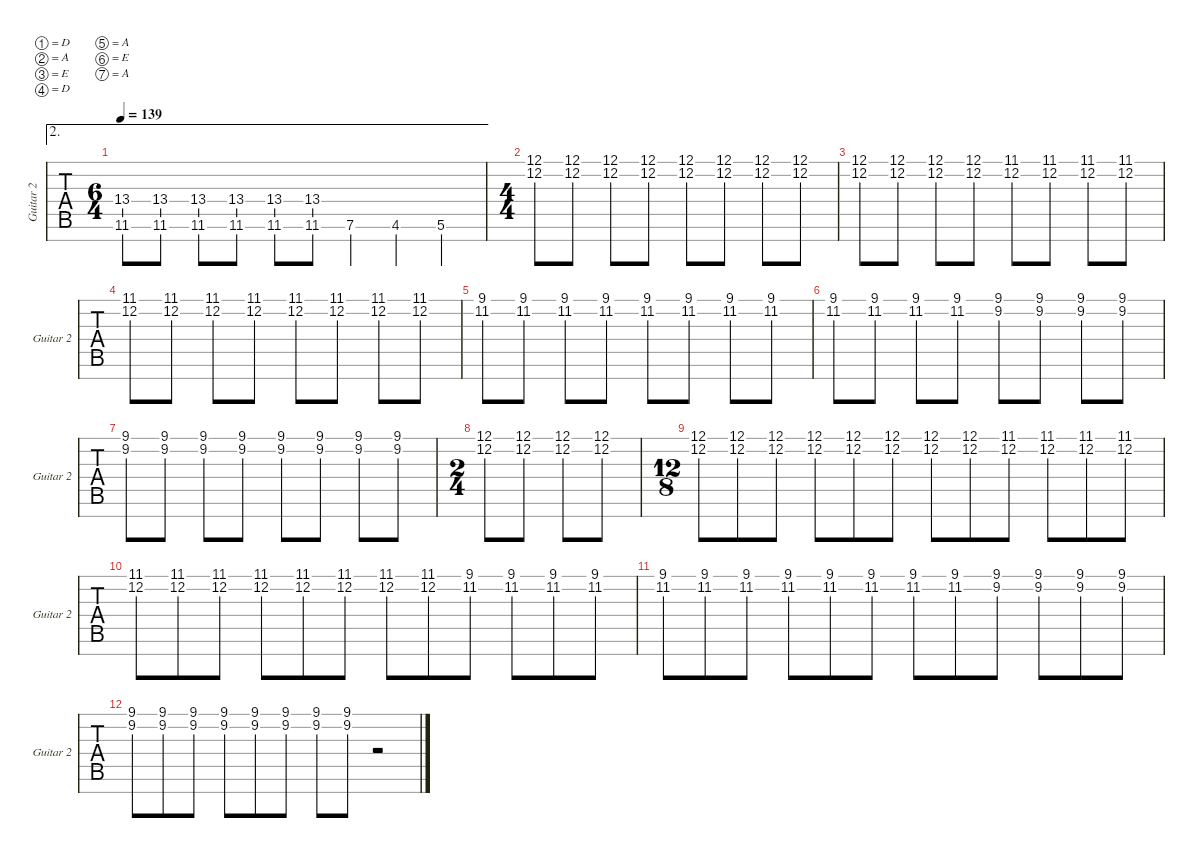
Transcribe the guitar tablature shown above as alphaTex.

\defaultSystemsLayout 4
\hideDynamics
\bracketExtendMode nobrackets
\singleTrackTrackNamePolicy allsystems
\multiTrackTrackNamePolicy allsystems
\firstSystemTrackNameMode fullname
\otherSystemsTrackNameMode fullname
\otherSystemsTrackNameOrientation horizontal
\track ("Guitar 2" "Guitar 2") {instrument distortionguitar}
\staff {tabs}
\tuning (D4 A3 E3 D3 A2 E2 A1)
\ae 2
\ts (6 4)
\tempo 139
\clef g2
\ks c
(11.6 13.4).8{dy mf} (11.6 13.4).8 (11.6 13.4).8 (11.6 13.4).8 (11.6 13.4).8 (11.6 13.4).8 7.6.4 4.6.4 5.6.4 |
\ts (4 4)
(12.2 12.1).8 (12.2 12.1).8 (12.2 12.1).8 (12.2 12.1).8 (12.2 12.1).8 (12.2 12.1).8 (12.2 12.1).8 (12.2 12.1).8 |
(12.2 12.1).8 (12.2 12.1).8 (12.2 12.1).8 (12.2 12.1).8 (12.2 11.1).8 (12.2 11.1).8 (12.2 11.1).8 (12.2 11.1).8 |
(12.2 11.1).8 (12.2 11.1).8 (12.2 11.1).8 (12.2 11.1).8 (12.2 11.1).8 (12.2 11.1).8 (12.2 11.1).8 (12.2 11.1).8 |
(11.2 9.1).8 (11.2 9.1).8 (11.2 9.1).8 (11.2 9.1).8 (11.2 9.1).8 (11.2 9.1).8 (11.2 9.1).8 (11.2 9.1).8 |
(9.1 11.2).8 (9.1 11.2).8 (11.2 9.1).8 (11.2 9.1).8 (9.2 9.1).8 (9.2 9.1).8 (9.2 9.1).8 (9.2 9.1).8 |
(9.2 9.1).8 (9.2 9.1).8 (9.2 9.1).8 (9.2 9.1).8 (9.2 9.1).8 (9.2 9.1).8 (9.2 9.1).8 (9.2 9.1).8 |
\ts (2 4)
(12.2 12.1).8 (12.2 12.1).8 (12.2 12.1).8 (12.2 12.1).8 |
\ts (12 8)
(12.2 12.1).8 (12.2 12.1).8 (12.2 12.1).8 (12.2 12.1).8 (12.2 12.1).8 (12.2 12.1).8 (12.2 12.1).8 (12.2 12.1).8 (12.2 11.1).8 (12.2 11.1).8 (12.2 11.1).8 (12.2 11.1).8 |
(12.2 11.1).8 (12.2 11.1).8 (12.2 11.1).8 (12.2 11.1).8 (12.2 11.1).8 (12.2 11.1).8 (12.2 11.1).8 (12.2 11.1).8 (11.2 9.1).8 (11.2 9.1).8 (11.2 9.1).8 (11.2 9.1).8 |
(11.2 9.1).8 (11.2 9.1).8 (11.2 9.1).8 (11.2 9.1).8 (9.1 11.2).8 (9.1 11.2).8 (11.2 9.1).8 (11.2 9.1).8 (9.2 9.1).8 (9.2 9.1).8 (9.2 9.1).8 (9.2 9.1).8 |
(9.2 9.1).8 (9.2 9.1).8 (9.2 9.1).8 (9.2 9.1).8 (9.2 9.1).8 (9.2 9.1).8 (9.2 9.1).8 (9.2 9.1).8 r.2
